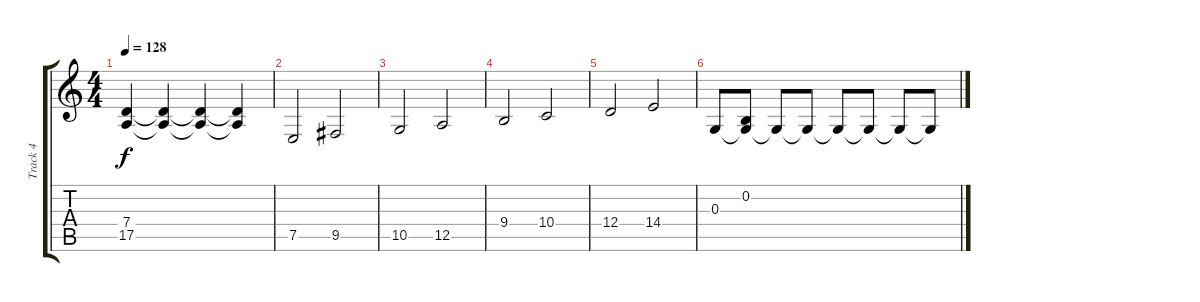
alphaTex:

\track ("Track 4" "Track 4") {instrument cello}
\staff {score tabs}
\tuning (E4 B3 G3 D3 A2 E2) {hide}
\ts (4 4)
\tempo 128
\clef g2
\ks c
(7.4{t} 17.5{t}).4{dy f} (7.4{t} 17.5{t}).4 (7.4{t} 17.5{t}).4 (7.4{t} 17.5{t}).4 |
7.5.2 9.5.2 |
10.5.2 12.5.2 |
9.4.2 10.4.2 |
12.4.2 14.4.2 |
0.3.8{volume 12} (0.2 0.3{t}).8 0.3{t}.8 0.3{t}.8 0.3{t}.8 0.3{t}.8 0.3{t}.8 0.3{t}.8
